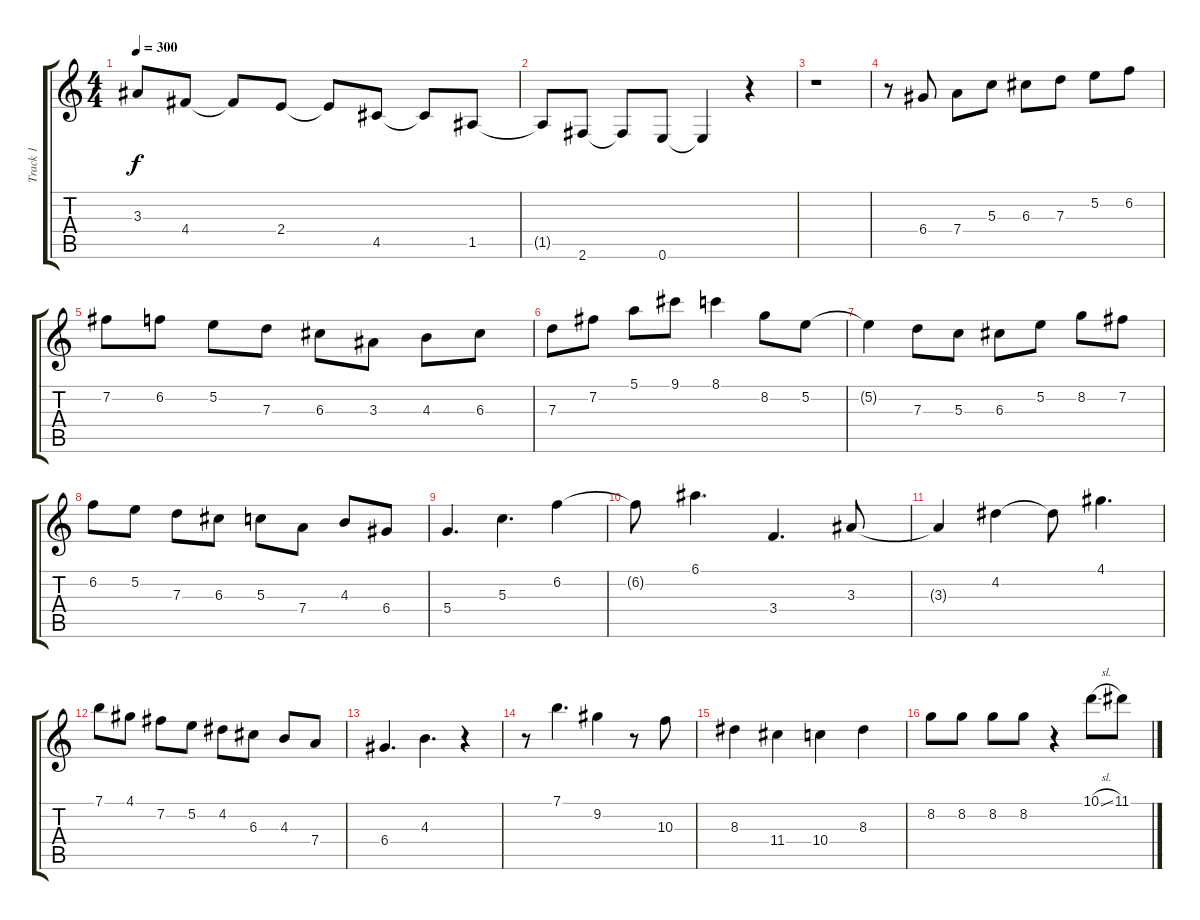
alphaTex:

\track ("Track 1" "Track 1") {instrument electricguitarjazz}
\staff {score tabs}
\tuning (E4 B3 G3 D3 A2 E2) {hide}
\ts (4 4)
\tempo 300
\clef g2
\ks c
3.3{t}.8{dy f} 4.4.8 4.4{t}.8 2.4.8 2.4{t}.8 4.5.8 4.5{t}.8 1.5.8 |
1.5{t}.8 2.6.8 2.6{t}.8 0.6.8 0.6{t}.4 r.4 |
r.1 |
r.8 6.4.8 7.4.8 5.3.8 6.3.8 7.3.8 5.2.8 6.2.8 |
7.2.8 6.2.8 5.2.8 7.3.8 6.3.8 3.3.8 4.3.8 6.3.8 |
7.3.8 7.2.8 5.1.8 9.1.8 8.1.4 8.2.8 5.2.8 |
5.2{t}.4 7.3.8 5.3.8 6.3.8 5.2.8 8.2.8 7.2.8 |
6.2.8 5.2.8 7.3.8 6.3.8 5.3.8 7.4.8 4.3.8 6.4.8 |
5.4.4{d} 5.3.4{d} 6.2.4 |
6.2{t}.8 6.1.4{d} 3.4.4{d} 3.3.8 |
3.3{t}.4 4.2.4 4.2{t}.8 4.1.4{d} |
7.1.8 4.1.8 7.2.8 5.2.8 4.2.8 6.3.8 4.3.8 7.4.8 |
6.4.4{d} 4.3.4{d} r.4 |
r.8 7.1.4{d} 9.2.4 r.8 10.3.8 |
8.3.4 11.4.4 10.4.4 8.3.4 |
8.2.8 8.2.8 8.2.8 8.2.8 r.4 10.1{sl}.8 11.1.8
